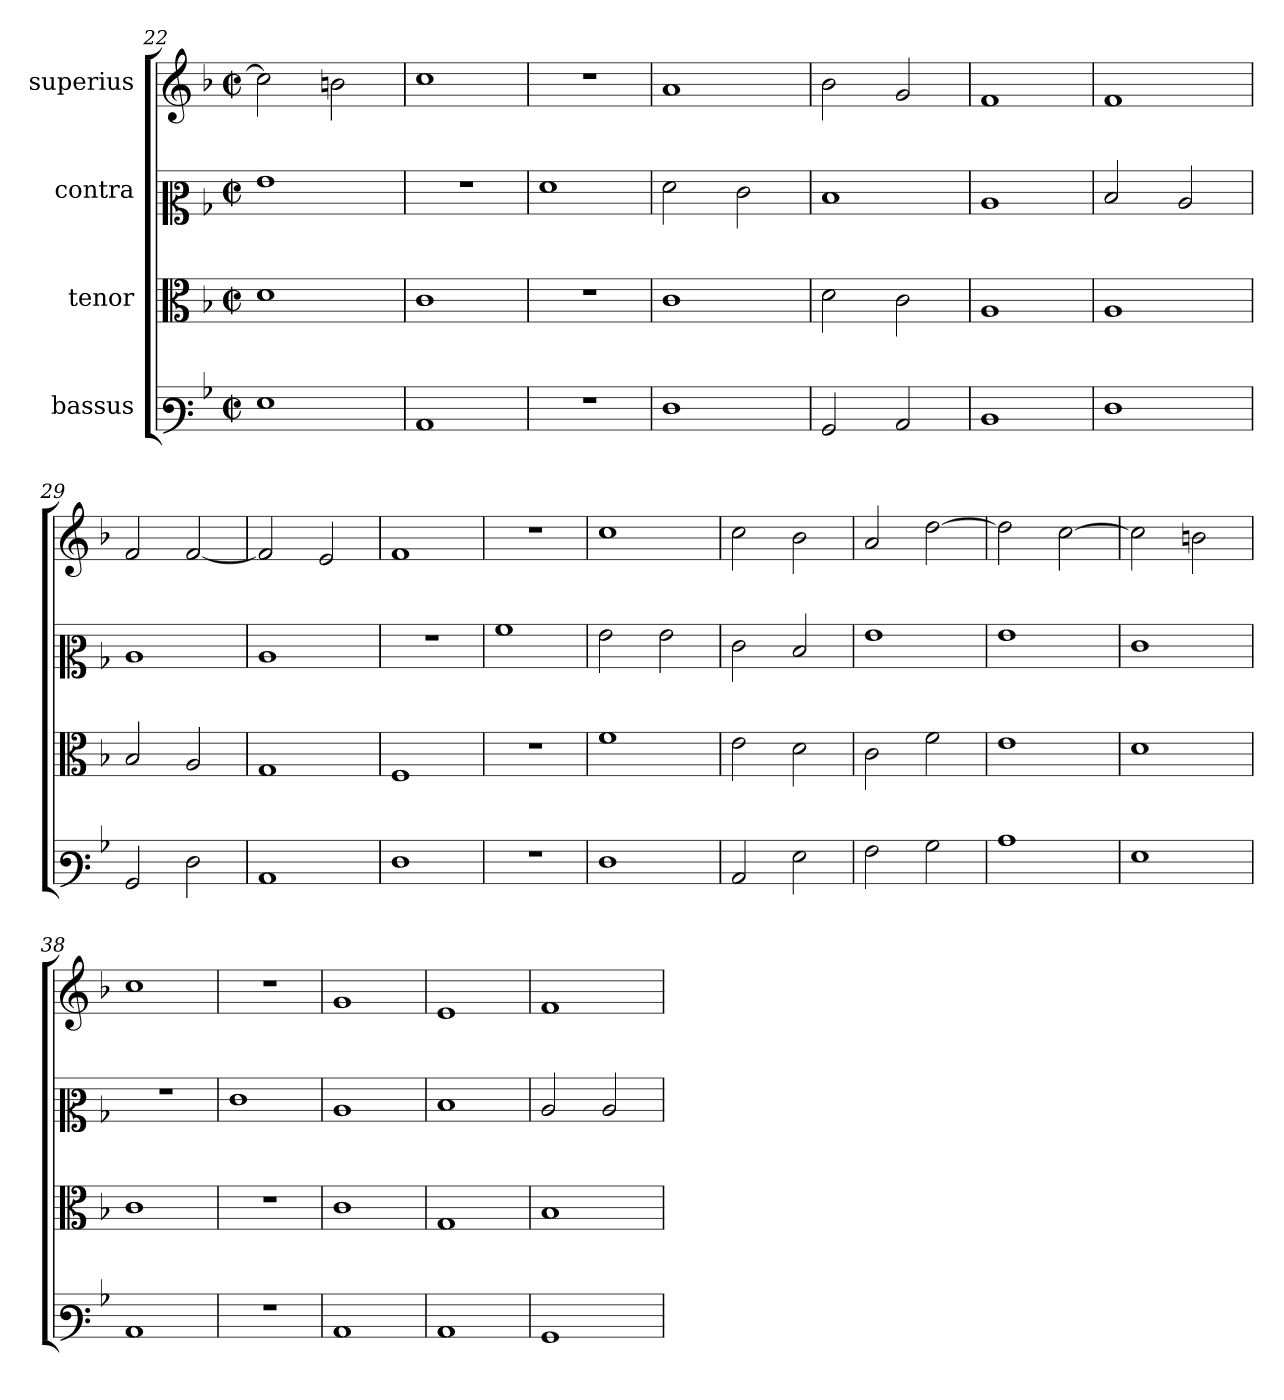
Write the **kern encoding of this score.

**kern	**kern	**kern	**kern
*part4	*part3	*part2	*part1
*staff4	*staff3	*staff2	*staff1
*I"bassus	*I"tenor	*I"contra	*I"superius
*clefF3	*clefC3	*clefC2	*clefG2
*k[b-]	*k[b-]	*k[b-]	*k[b-]
*M2/2	*M2/2	*M2/2	*M2/2
*met(c|)	*met(c|)	*met(c|)	*met(c|)
=22	=22	=22	=22
1G	1d	1g	2cc]
.	.	.	2bn
=23	=23	=23	=23
1C	1c	1r	1cc
=24	=24	=24	=24
1r	1r	1f	1r
=25	=25	=25	=25
1F	1c	2f	1a
.	.	2e	.
=26	=26	=26	=26
2BB-	2d	1d	2b-
2C	2c	.	2g
=27	=27	=27	=27
1D	1A	1c	1f
=28	=28	=28	=28
1F	1A	2d	1f
.	.	2c	.
=29	=29	=29	=29
2BB-	2B-	1c	2f
2F	2A	.	[2f
=30	=30	=30	=30
1C	1G	1c	2f]
.	.	.	2e
=31	=31	=31	=31
1F	1F	1r	1f
=32	=32	=32	=32
1r	1r	1a	1r
=33	=33	=33	=33
1F	1f	2g	1cc
.	.	2g	.
=34	=34	=34	=34
2C	2e	2e	2cc
2G	2d	2d	2b-
=35	=35	=35	=35
2A	2c	1g	2a
2B-	2f	.	[2dd
=36	=36	=36	=36
1c	1e	1g	2dd]
.	.	.	[2cc
=37	=37	=37	=37
1G	1d	1e	2cc]
.	.	.	2bn
=38	=38	=38	=38
1C	1c	1r	1cc
=39	=39	=39	=39
1r	1r	1e	1r
=40	=40	=40	=40
1C	1c	1c	1g
=41	=41	=41	=41
1C	1G	1d	1e
=42	=42	=42	=42
1BB-	1B-	2c	1f
.	.	2c	.
=	=	=	=
*-	*-	*-	*-
